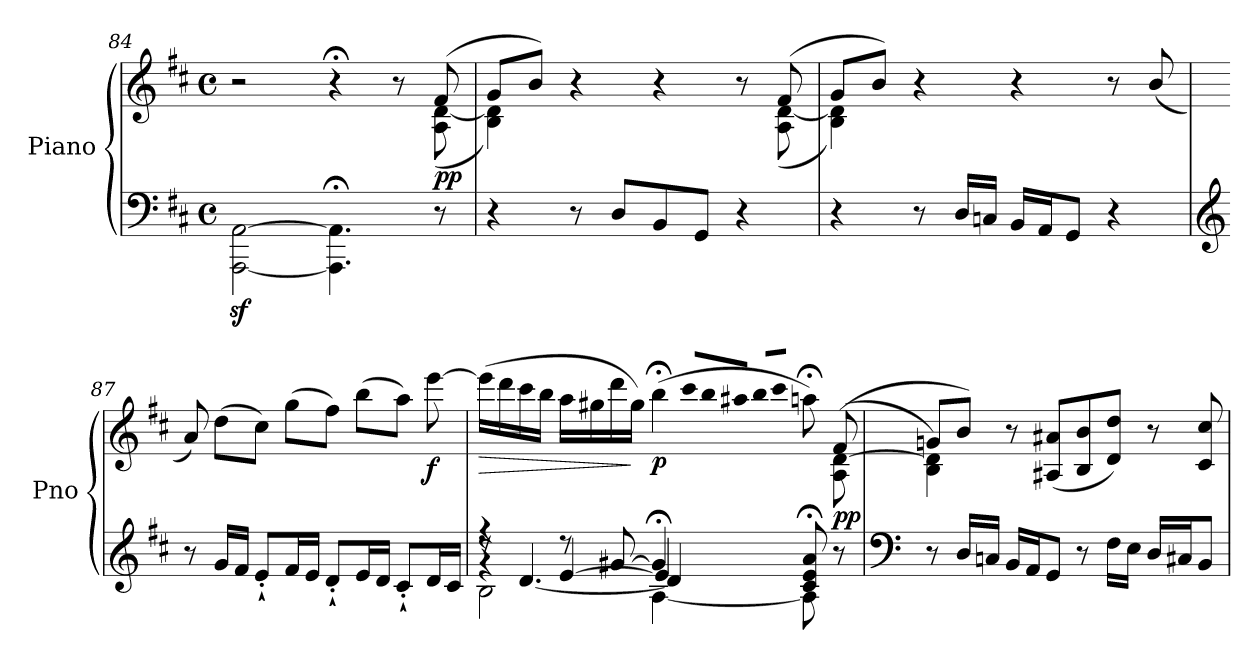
**kern	**kern	**dynam
*part1	*part1	*part1
*staff2	*staff1	*staff1/2
*I"Piano	*	*
*I'Pno	*	*
*clefF4	*clefG2	*
*k[f#c#]	*k[f#c#]	*
*M4/4	*M4/4	*
*met(c)	*met(c)	*
=84	=84	=84
*	*^	*
[2AAA\z> [2AA\z>	2r	2..ryy	.
4.AAA\];< 4.AA\];<	4r;<	.	.
.	8r	.	.
!	!	!	!LO:DY:b
8r	(8f#/	(8A\ [8d\	pp
=85	=85	=85	=85
4r	8g/L	4B\ 4d\])	.
.	8b/J)	.	.
8r	4r	8ryy	.
*	*v	*v	*
8D/L	.	.
8BB/	4r	.
8GG/J	.	.
4r	8r	.
*	*^	*
.	(8f#/	(8A\ [8d\	.
=86	=86	=86	=86
4r	8g/L	4B\ 4d\])	.
.	8b/J)	.	.
8r	4r	2.ryy	.
16D/LL	.	.	.
16Cn/JJ	.	.	.
16BB/LL	4r	.	.
16AA/J	.	.	.
8GG/J	.	.	.
4r	8r	.	.
.	(8b/	.	.
*	*v	*v	*
!!LO:LB:g=z
=87	=87	=87
*clefG2	*	*
8r	8a/)	.
!	!	!LO:DY:b
16g/LL	(8dd\L	other-dynamics
16f#/JJ	.	.
8e`'/L	8cc#\J)	.
16f#/L	(8gg\L	.
16e/JJ	.	.
8d`'/L	8ff#\J)	.
16e/L	(8bb\L	.
16d/JJ	.	.
8c#`'/L	8aa\J)	.
!	!	!LO:DY:b
16d/L	[8eee\	f
16c#/JJ	.	.
!!LO:LB:g=z
=88	=88	=88
*^	*	*
*	*^	*	*
*	*	*^	*	*
!	!	!	!	!	!LO:HP:b
*	*	*	*	*^	*
*	*	*	*	*	*^	*
4rff	2B\	4rg	8rdd	(>16eee\LL]	8ryy	2..ryy	>
.	.	.	.	16ddd\	.	.	.
.	.	.	[4.d/	16ccc#\	16ryy@	.	.
.	.	.	.	16bb\JJ	16ryy@	.	.
8rdd	.	[4e/	.	16aa\LL	16ryy@	.	.
.	.	.	.	16gg#X\	16ryy@	.	.
[8g#X/	.	.	.	16ddd\	16ryy@	.	.
.	.	.	.	16gg#\JJ)	16ryy@	.	]
!	!	!	!	!	!	!	!LO:DY:b
4g#;<]	[4A\	4e]	4d/]	(4bb;\	8ryy@	.	p
*	*	*	*	*	*Xtuplet	*	*
!	!	!	!	!	!LO:N:vis=16	!	!
.	.	.	.	.	960%17ccc#/LL	.	.
!	!	!	!	!	!LO:N:vis=16	!	!
.	.	.	.	.	960%17bb/	.	.
!	!	!	!	!	!LO:N:vis=16	!	!
.	.	.	.	.	960%17aa#X/JJ	.	.
!	!	!	!	!	!LO:N:vis=8	!	!
.	.	.	.	.	640%23bb/L	.	.
!	!	!	!	!	!LO:N:vis=8	!	!
.	.	.	.	.	640%23ccc#/J	.	.
8c#/;< 8e/;< 8a/;<	8A\]	4ryy	4ryy	8aan;\)	4ryy	.	.
!	!	!	!	!	!	!	!LO:DY:b
8r	8ryy	.	.	(8f#/	.	(8A\ [8d\	pp
*v	*v	*v	*v	*	*	*	*
*	*v	*v	*v	*
=89	=89	=89
*clefF4	*	*
*	*^	*
8r	8gn/L	4B\ 4d\])	.
16D/LL	8b/J)	.	.
16Cn/JJ	.	.	.
16BB/LL	8r	2.ryy	.
16AA/J	.	.	.
!	!	!	!LO:DY:b
8GG/J	(8A#X/ 8a#X/L	.	other-dynamics
8r	8B/ 8b/	.	.
16F#\LL	8d/ 8dd/J)	.	.
16E\JJ	.	.	.
16D/LL	8r	.	.
16C#X/J	.	.	.
8BB/J	8c#/ 8cc#/	.	.
*	*v	*v	*
=	=	=
*-	*-	*-
